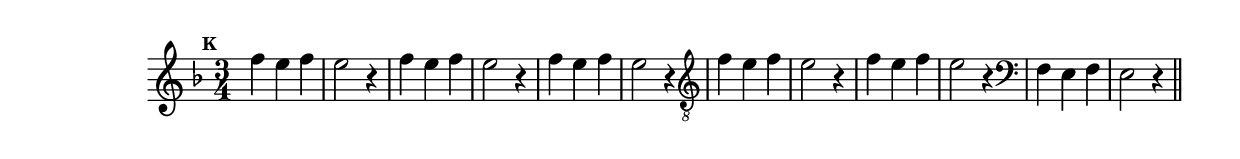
%% -*- coding: utf-8 -*-
\version "2.14.1"

%% \header { texidoc="Perguntas e Respostas"}

\relative c'' {

  \override Staff.TimeSignature #'style = #'()
  \time 3/4 
  \override Score.BarNumber #'transparent = ##t
  \override Score.RehearsalMark #'font-size = #-2
  \override Score.BarNumber #'transparent = ##t
  \set Score.markFormatter = #format-mark-numbers
  \key d \minor

  \mark 10

  %% CAVAQUINHO - BANJO
  \tag #'cv {
    f4 e f | e2 r4 
  }

  %% BANDOLIM
  \tag #'bd {
    f4 e f | e2 r4 
  }

  %% VIOLA
  \tag #'va {
    f4 e f | e2 r4 
  }

  %% VIOLÃO TENOR
  \tag #'vt {
    \clef "G_8"
    f,4 e f | e2 r4   
  }

  %% VIOLÃO
  \tag #'vi {
    \clef "G_8"
    f4 e f | e2 r4 
  }

  %% BAIXO - BAIXOLÃO
  \tag #'bx {
    \clef bass
    f,4 e f | e2 r4    
  }


  %% END DOCUMENT
  \bar "||"
}
